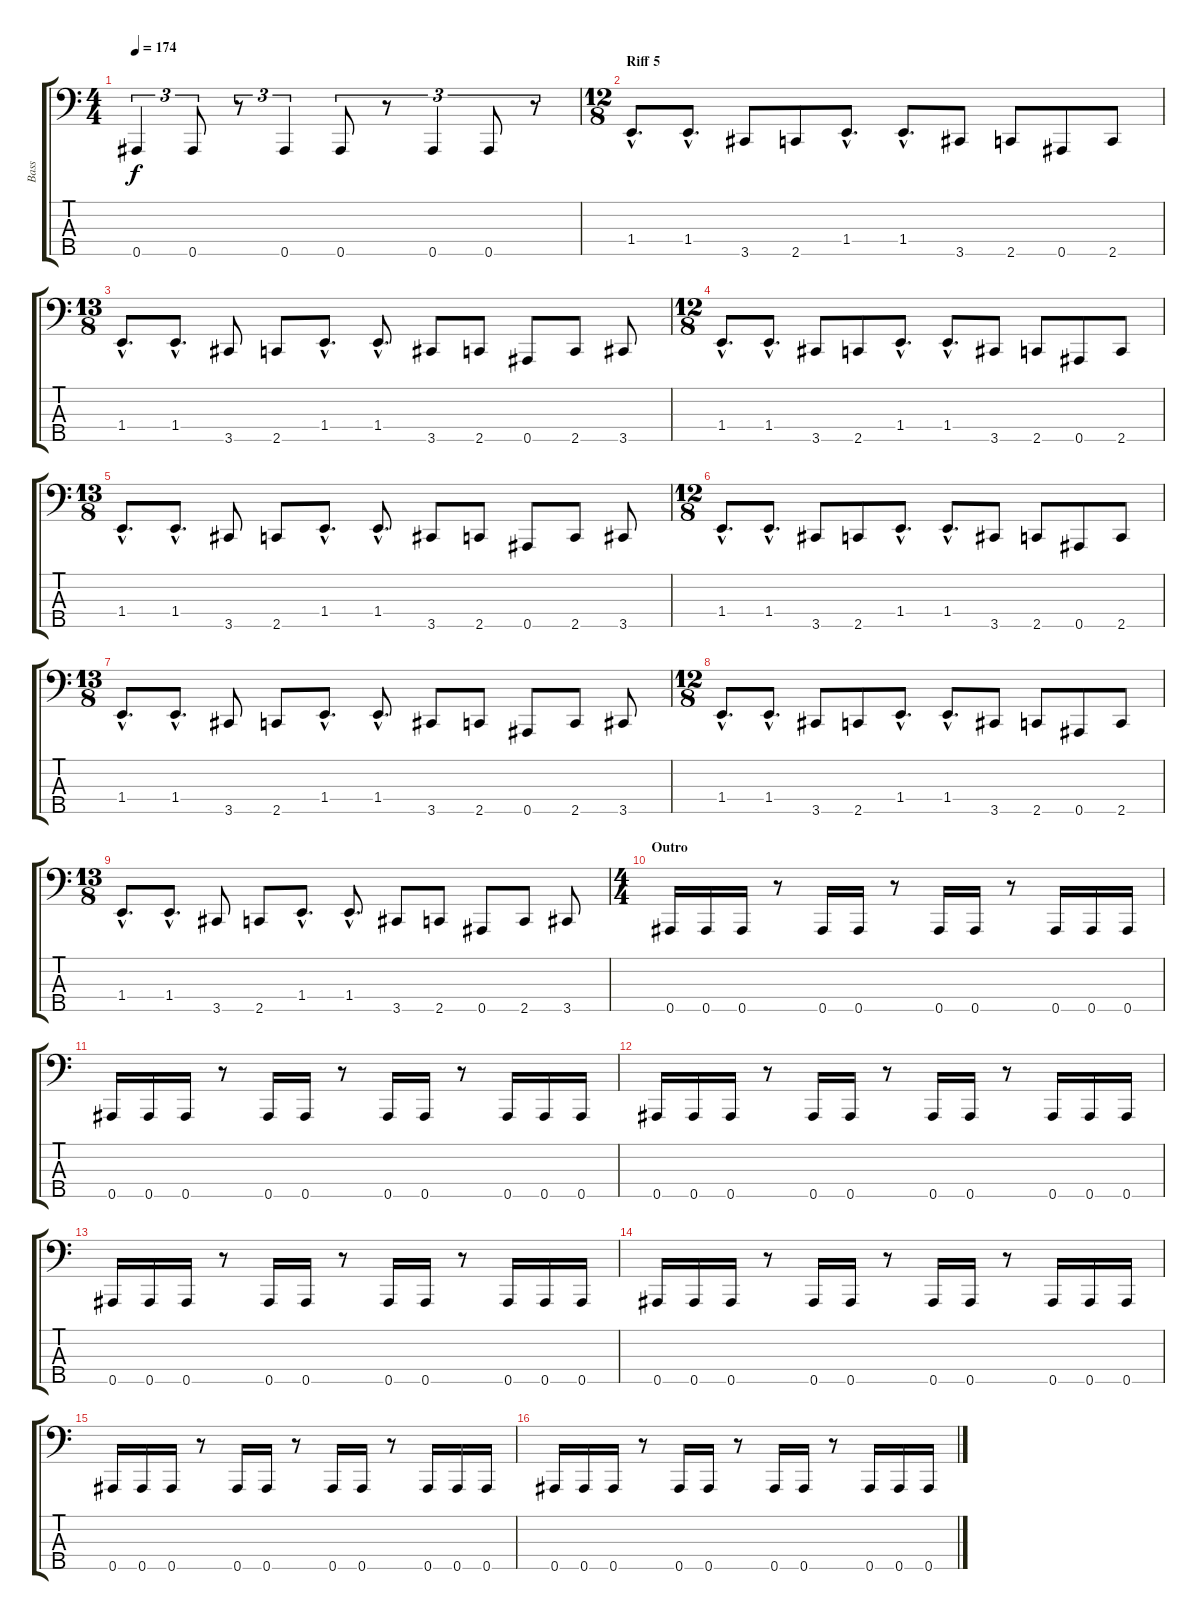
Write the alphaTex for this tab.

\track ("Bass" "Bass") {instrument electricbassfinger}
\staff {score tabs}
\tuning (Gb2 Db2 Ab1 Eb1 Bb0) {hide}
\ts (4 4)
\tempo 174
\clef f4
\ks c
0.5.4{tu (3 2) dy f} 0.5.8{tu (3 2)} r.8{tu (3 2)} 0.5.4{tu (3 2)} 0.5.8{tu (3 2)} r.8{tu (3 2)} 0.5.4{tu (3 2)} 0.5.8{tu (3 2)} r.8{tu (3 2)} |
\ts (12 8)
\section ("" "Riff 5")
1.4{hac}.8{d} 1.4{hac}.8{d} 3.5.8 2.5.8 1.4{hac}.8{d} 1.4{hac}.8{d} 3.5.8 2.5.8 0.5.8 2.5.8 |
\ts (13 8)
1.4{hac}.8{d} 1.4{hac}.8{d} 3.5.8 2.5.8 1.4{hac}.8{d} 1.4{hac}.8{d} 3.5.8 2.5.8 0.5.8 2.5.8 3.5.8 |
\ts (12 8)
1.4{hac}.8{d} 1.4{hac}.8{d} 3.5.8 2.5.8 1.4{hac}.8{d} 1.4{hac}.8{d} 3.5.8 2.5.8 0.5.8 2.5.8 |
\ts (13 8)
1.4{hac}.8{d} 1.4{hac}.8{d} 3.5.8 2.5.8 1.4{hac}.8{d} 1.4{hac}.8{d} 3.5.8 2.5.8 0.5.8 2.5.8 3.5.8 |
\ts (12 8)
1.4{hac}.8{d} 1.4{hac}.8{d} 3.5.8 2.5.8 1.4{hac}.8{d} 1.4{hac}.8{d} 3.5.8 2.5.8 0.5.8 2.5.8 |
\ts (13 8)
1.4{hac}.8{d} 1.4{hac}.8{d} 3.5.8 2.5.8 1.4{hac}.8{d} 1.4{hac}.8{d} 3.5.8 2.5.8 0.5.8 2.5.8 3.5.8 |
\ts (12 8)
1.4{hac}.8{d} 1.4{hac}.8{d} 3.5.8 2.5.8 1.4{hac}.8{d} 1.4{hac}.8{d} 3.5.8 2.5.8 0.5.8 2.5.8 |
\ts (13 8)
1.4{hac}.8{d} 1.4{hac}.8{d} 3.5.8 2.5.8 1.4{hac}.8{d} 1.4{hac}.8{d} 3.5.8 2.5.8 0.5.8 2.5.8 3.5.8 |
\ts (4 4)
\section ("" "Outro")
0.5.16 0.5.16 0.5.16 r.8 0.5.16 0.5.16 r.8 0.5.16 0.5.16 r.8 0.5.16 0.5.16 0.5.16 |
0.5.16 0.5.16 0.5.16 r.8 0.5.16 0.5.16 r.8 0.5.16 0.5.16 r.8 0.5.16 0.5.16 0.5.16 |
0.5.16 0.5.16 0.5.16 r.8 0.5.16 0.5.16 r.8 0.5.16 0.5.16 r.8 0.5.16 0.5.16 0.5.16 |
0.5.16 0.5.16 0.5.16 r.8 0.5.16 0.5.16 r.8 0.5.16 0.5.16 r.8 0.5.16 0.5.16 0.5.16 |
0.5.16 0.5.16 0.5.16 r.8 0.5.16 0.5.16 r.8 0.5.16 0.5.16 r.8 0.5.16 0.5.16 0.5.16 |
0.5.16 0.5.16 0.5.16 r.8 0.5.16 0.5.16 r.8 0.5.16 0.5.16 r.8 0.5.16 0.5.16 0.5.16 |
0.5.16 0.5.16 0.5.16 r.8 0.5.16 0.5.16 r.8 0.5.16 0.5.16 r.8 0.5.16 0.5.16 0.5.16
